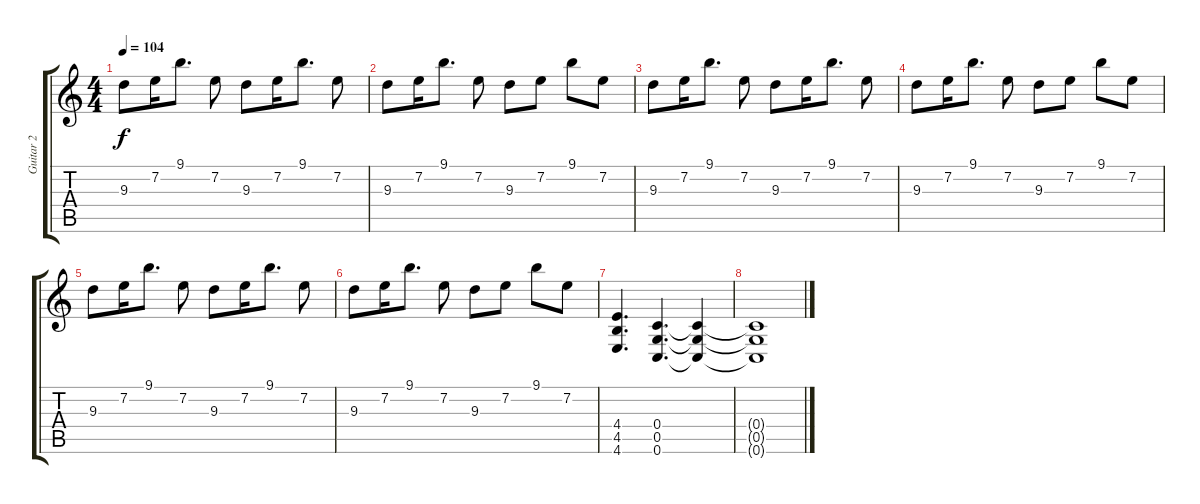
\track ("Guitar 2" "Guitar 2") {instrument electricguitarclean}
\staff {score tabs}
\tuning (D4 A3 F3 C3 G2 C2) {hide}
\ts (4 4)
\tempo 104
\clef g2
\ks c
9.3.8{dy f} 7.2.16 9.1.8{d} 7.2.8 9.3.8 7.2.16 9.1.8{d} 7.2.8 |
9.3.8 7.2.16 9.1.8{d} 7.2.8 9.3.8 7.2.8 9.1.8 7.2.8 |
9.3.8{instrument distortionguitar} 7.2.16 9.1.8{d} 7.2.8 9.3.8 7.2.16 9.1.8{d} 7.2.8 |
9.3.8 7.2.16 9.1.8{d} 7.2.8 9.3.8 7.2.8 9.1.8 7.2.8 |
9.3.8 7.2.16 9.1.8{d} 7.2.8 9.3.8 7.2.16 9.1.8{d} 7.2.8 |
9.3.8 7.2.16 9.1.8{d} 7.2.8 9.3.8 7.2.8 9.1.8 7.2.8 |
(4.4 4.5 4.6).4{d} (0.4 0.5 0.6).4{d} (0.4{t} 0.5{t} 0.6{t}).4 |
(0.4{t} 0.5{t} 0.6{t}).1
